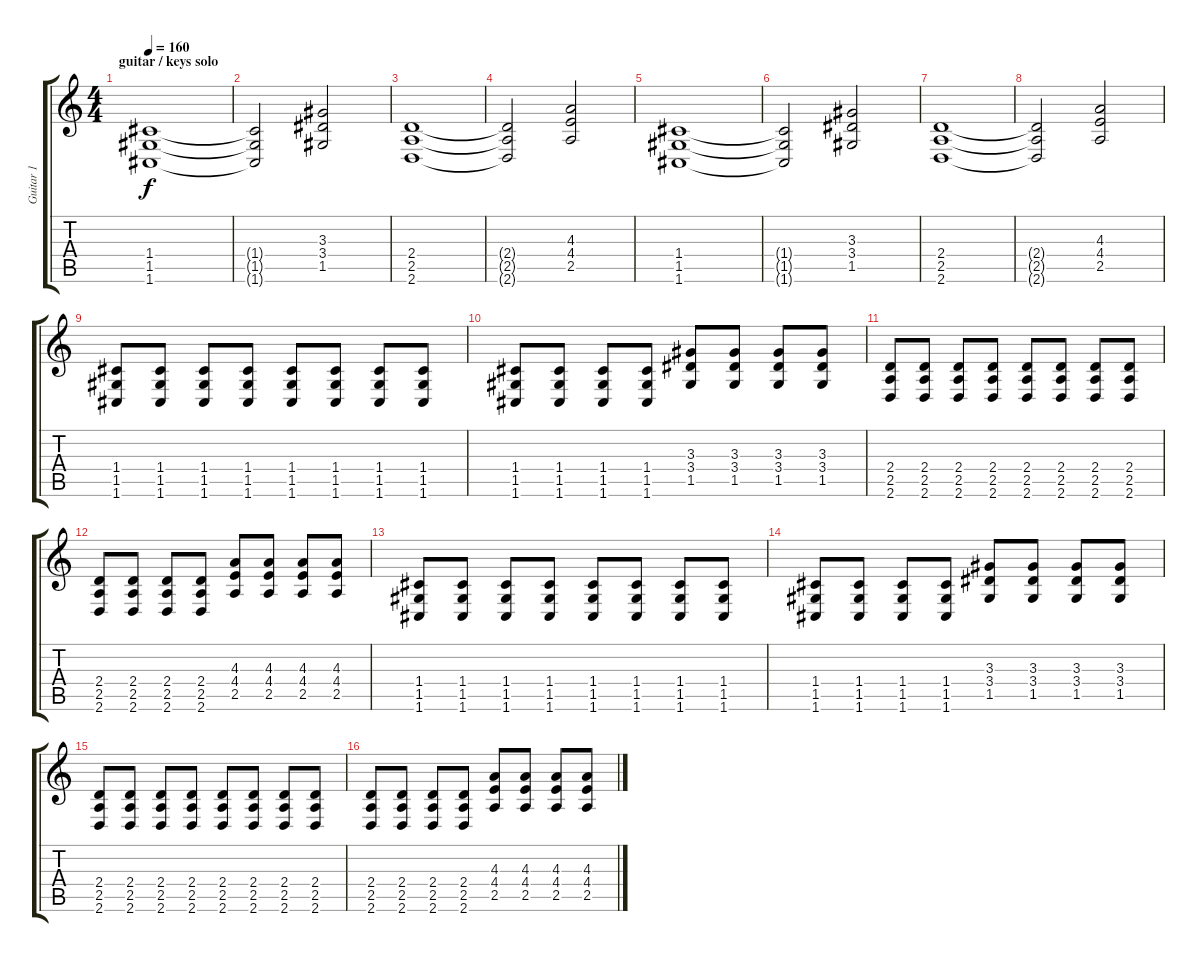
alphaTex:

\track ("Guitar 1" "Guitar 1") {instrument distortionguitar}
\staff {score tabs}
\tuning (D4 A3 F3 C3 G2 C2) {hide}
\ts (4 4)
\section ("" "guitar / keys solo")
\tempo 160
\clef g2
\ks c
(1.4 1.5 1.6).1{dy f} |
(1.4{t} 1.5{t} 1.6{t}).2 (3.3 3.4 1.5).2 |
(2.4 2.5 2.6).1 |
(2.4{t} 2.5{t} 2.6{t}).2 (4.3 4.4 2.5).2 |
(1.4 1.5 1.6).1 |
(1.4{t} 1.5{t} 1.6{t}).2 (3.3 3.4 1.5).2 |
(2.4 2.5 2.6).1 |
(2.4{t} 2.5{t} 2.6{t}).2 (4.3 4.4 2.5).2 |
(1.4 1.5 1.6).8{balance 15} (1.4 1.5 1.6).8 (1.4 1.5 1.6).8 (1.4 1.5 1.6).8 (1.4 1.5 1.6).8 (1.4 1.5 1.6).8 (1.4 1.5 1.6).8 (1.4 1.5 1.6).8 |
(1.4 1.5 1.6).8 (1.4 1.5 1.6).8 (1.4 1.5 1.6).8 (1.4 1.5 1.6).8 (3.3 3.4 1.5).8 (3.3 3.4 1.5).8 (3.3 3.4 1.5).8 (3.3 3.4 1.5).8 |
(2.4 2.5 2.6).8 (2.4 2.5 2.6).8 (2.4 2.5 2.6).8 (2.4 2.5 2.6).8 (2.4 2.5 2.6).8 (2.4 2.5 2.6).8 (2.4 2.5 2.6).8 (2.4 2.5 2.6).8 |
(2.4 2.5 2.6).8 (2.4 2.5 2.6).8 (2.4 2.5 2.6).8 (2.4 2.5 2.6).8 (4.3 4.4 2.5).8 (4.3 4.4 2.5).8 (4.3 4.4 2.5).8 (4.3 4.4 2.5).8 |
(1.4 1.5 1.6).8 (1.4 1.5 1.6).8 (1.4 1.5 1.6).8 (1.4 1.5 1.6).8 (1.4 1.5 1.6).8 (1.4 1.5 1.6).8 (1.4 1.5 1.6).8 (1.4 1.5 1.6).8 |
(1.4 1.5 1.6).8 (1.4 1.5 1.6).8 (1.4 1.5 1.6).8 (1.4 1.5 1.6).8 (3.3 3.4 1.5).8 (3.3 3.4 1.5).8 (3.3 3.4 1.5).8 (3.3 3.4 1.5).8 |
(2.4 2.5 2.6).8 (2.4 2.5 2.6).8 (2.4 2.5 2.6).8 (2.4 2.5 2.6).8 (2.4 2.5 2.6).8 (2.4 2.5 2.6).8 (2.4 2.5 2.6).8 (2.4 2.5 2.6).8 |
(2.4 2.5 2.6).8 (2.4 2.5 2.6).8 (2.4 2.5 2.6).8 (2.4 2.5 2.6).8 (4.3 4.4 2.5).8 (4.3 4.4 2.5).8 (4.3 4.4 2.5).8 (4.3 4.4 2.5).8
